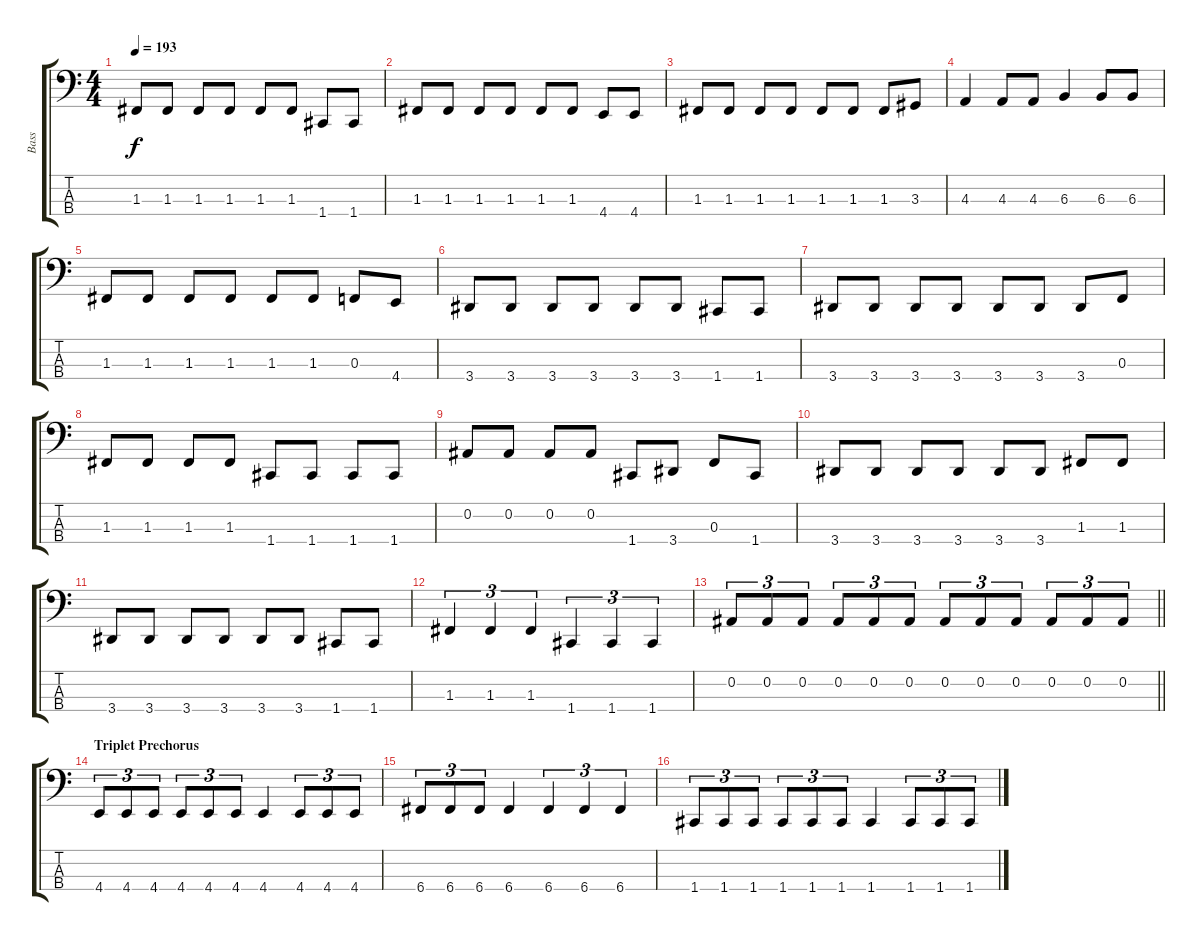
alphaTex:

\track ("Bass" "Bass") {instrument electricbasspick}
\staff {score tabs}
\tuning (Eb2 Bb1 F1 C1) {hide}
\ts (4 4)
\tempo 193
\clef f4
\ks c
1.3.8{dy f} 1.3.8 1.3.8 1.3.8 1.3.8 1.3.8 1.4.8 1.4.8 |
1.3.8 1.3.8 1.3.8 1.3.8 1.3.8 1.3.8 4.4.8 4.4.8 |
1.3.8 1.3.8 1.3.8 1.3.8 1.3.8 1.3.8 1.3.8 3.3.8 |
4.3.4 4.3.8 4.3.8 6.3.4 6.3.8 6.3.8 |
1.3.8 1.3.8 1.3.8 1.3.8 1.3.8 1.3.8 0.3.8 4.4.8 |
3.4.8 3.4.8 3.4.8 3.4.8 3.4.8 3.4.8 1.4.8 1.4.8 |
3.4.8 3.4.8 3.4.8 3.4.8 3.4.8 3.4.8 3.4.8 0.3.8 |
1.3.8 1.3.8 1.3.8 1.3.8 1.4.8 1.4.8 1.4.8 1.4.8 |
0.2.8 0.2.8 0.2.8 0.2.8 1.4.8 3.4.8 0.3.8 1.4.8 |
3.4.8 3.4.8 3.4.8 3.4.8 3.4.8 3.4.8 1.3.8 1.3.8 |
3.4.8 3.4.8 3.4.8 3.4.8 3.4.8 3.4.8 1.4.8 1.4.8 |
1.3.4{tu (3 2)} 1.3.4{tu (3 2)} 1.3.4{tu (3 2)} 1.4.4{tu (3 2)} 1.4.4{tu (3 2)} 1.4.4{tu (3 2)} |
\barLineRight lightlight
0.2.8{tu (3 2)} 0.2.8{tu (3 2)} 0.2.8{tu (3 2)} 0.2.8{tu (3 2)} 0.2.8{tu (3 2)} 0.2.8{tu (3 2)} 0.2.8{tu (3 2)} 0.2.8{tu (3 2)} 0.2.8{tu (3 2)} 0.2.8{tu (3 2)} 0.2.8{tu (3 2)} 0.2.8{tu (3 2)} |
\section ("" "Triplet Prechorus")
4.4.8{tu (3 2)} 4.4.8{tu (3 2)} 4.4.8{tu (3 2)} 4.4.8{tu (3 2)} 4.4.8{tu (3 2)} 4.4.8{tu (3 2)} 4.4.4 4.4.8{tu (3 2)} 4.4.8{tu (3 2)} 4.4.8{tu (3 2)} |
6.4.8{tu (3 2)} 6.4.8{tu (3 2)} 6.4.8{tu (3 2)} 6.4.4 6.4.4{tu (3 2)} 6.4.4{tu (3 2)} 6.4.4{tu (3 2)} |
1.4.8{tu (3 2)} 1.4.8{tu (3 2)} 1.4.8{tu (3 2)} 1.4.8{tu (3 2)} 1.4.8{tu (3 2)} 1.4.8{tu (3 2)} 1.4.4 1.4.8{tu (3 2)} 1.4.8{tu (3 2)} 1.4.8{tu (3 2)}
